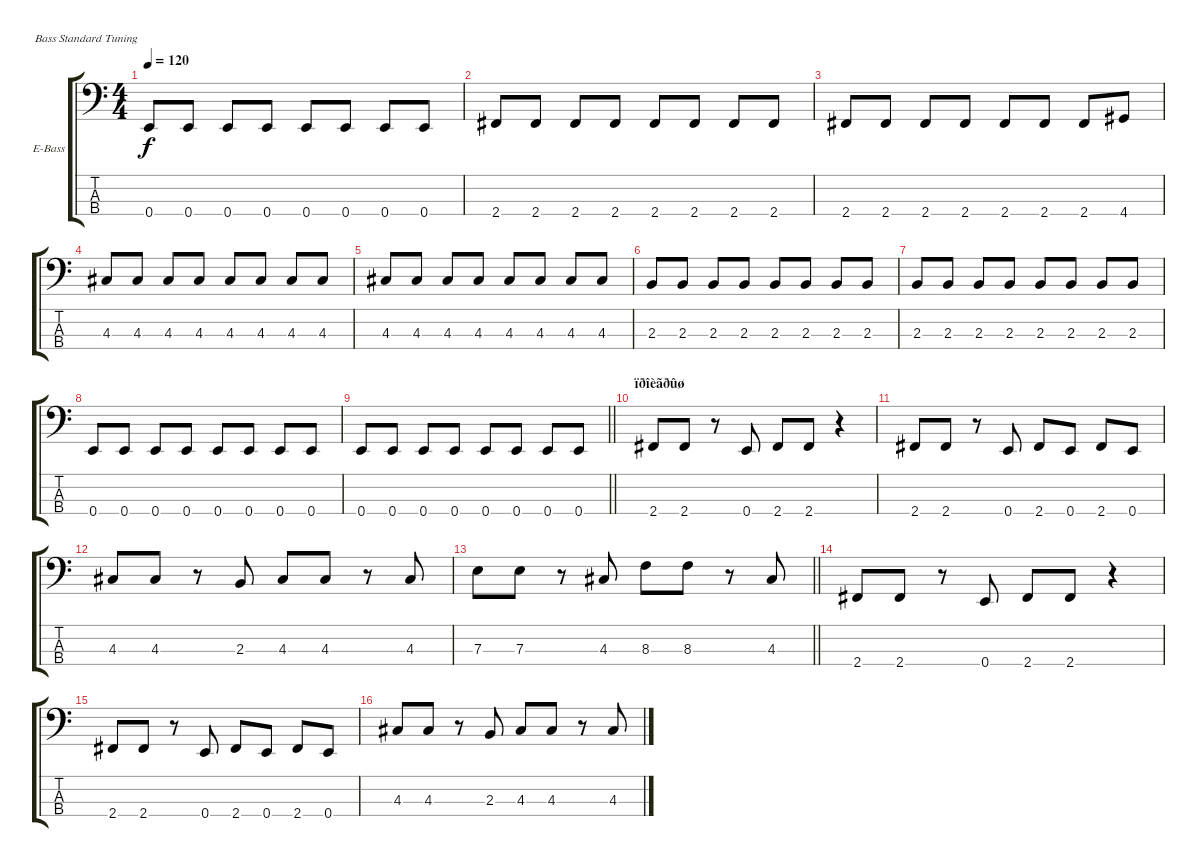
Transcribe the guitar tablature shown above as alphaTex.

\bracketExtendMode groupsimilarinstruments
\firstSystemTrackNameOrientation horizontal
\otherSystemsTrackNameOrientation horizontal
\track ("È. Òèõîìèðîâ" "E-Bass") {instrument electricbassfinger}
\staff {score tabs}
\tuning (G2 D2 A1 E1)
\ts (4 4)
\tempo 120
\clef f4
\ks c
0.4.8{dy f} 0.4.8 0.4.8 0.4.8 0.4.8 0.4.8 0.4.8 0.4.8 |
2.4.8 2.4.8 2.4.8 2.4.8 2.4.8 2.4.8 2.4.8 2.4.8 |
2.4.8 2.4.8 2.4.8 2.4.8 2.4.8 2.4.8 2.4.8 4.4.8 |
4.3.8 4.3.8 4.3.8 4.3.8 4.3.8 4.3.8 4.3.8 4.3.8 |
4.3.8 4.3.8 4.3.8 4.3.8 4.3.8 4.3.8 4.3.8 4.3.8 |
2.3.8 2.3.8 2.3.8 2.3.8 2.3.8 2.3.8 2.3.8 2.3.8 |
2.3.8 2.3.8 2.3.8 2.3.8 2.3.8 2.3.8 2.3.8 2.3.8 |
0.4.8 0.4.8 0.4.8 0.4.8 0.4.8 0.4.8 0.4.8 0.4.8 |
\barLineRight lightlight
0.4.8 0.4.8 0.4.8 0.4.8 0.4.8 0.4.8 0.4.8 0.4.8 |
\section ("" "ïðîèãðûø")
2.4.8 2.4.8 r.8 0.4.8 2.4.8 2.4.8 r.4 |
2.4.8 2.4.8 r.8 0.4.8 2.4.8 0.4.8 2.4.8 0.4.8 |
4.3.8 4.3.8 r.8 2.3.8 4.3.8 4.3.8 r.8 4.3.8 |
\barLineRight lightlight
7.3.8 7.3.8 r.8 4.3.8 8.3.8 8.3.8 r.8 4.3.8 |
2.4.8 2.4.8 r.8 0.4.8 2.4.8 2.4.8 r.4 |
2.4.8 2.4.8 r.8 0.4.8 2.4.8 0.4.8 2.4.8 0.4.8 |
4.3.8 4.3.8 r.8 2.3.8 4.3.8 4.3.8 r.8 4.3.8
